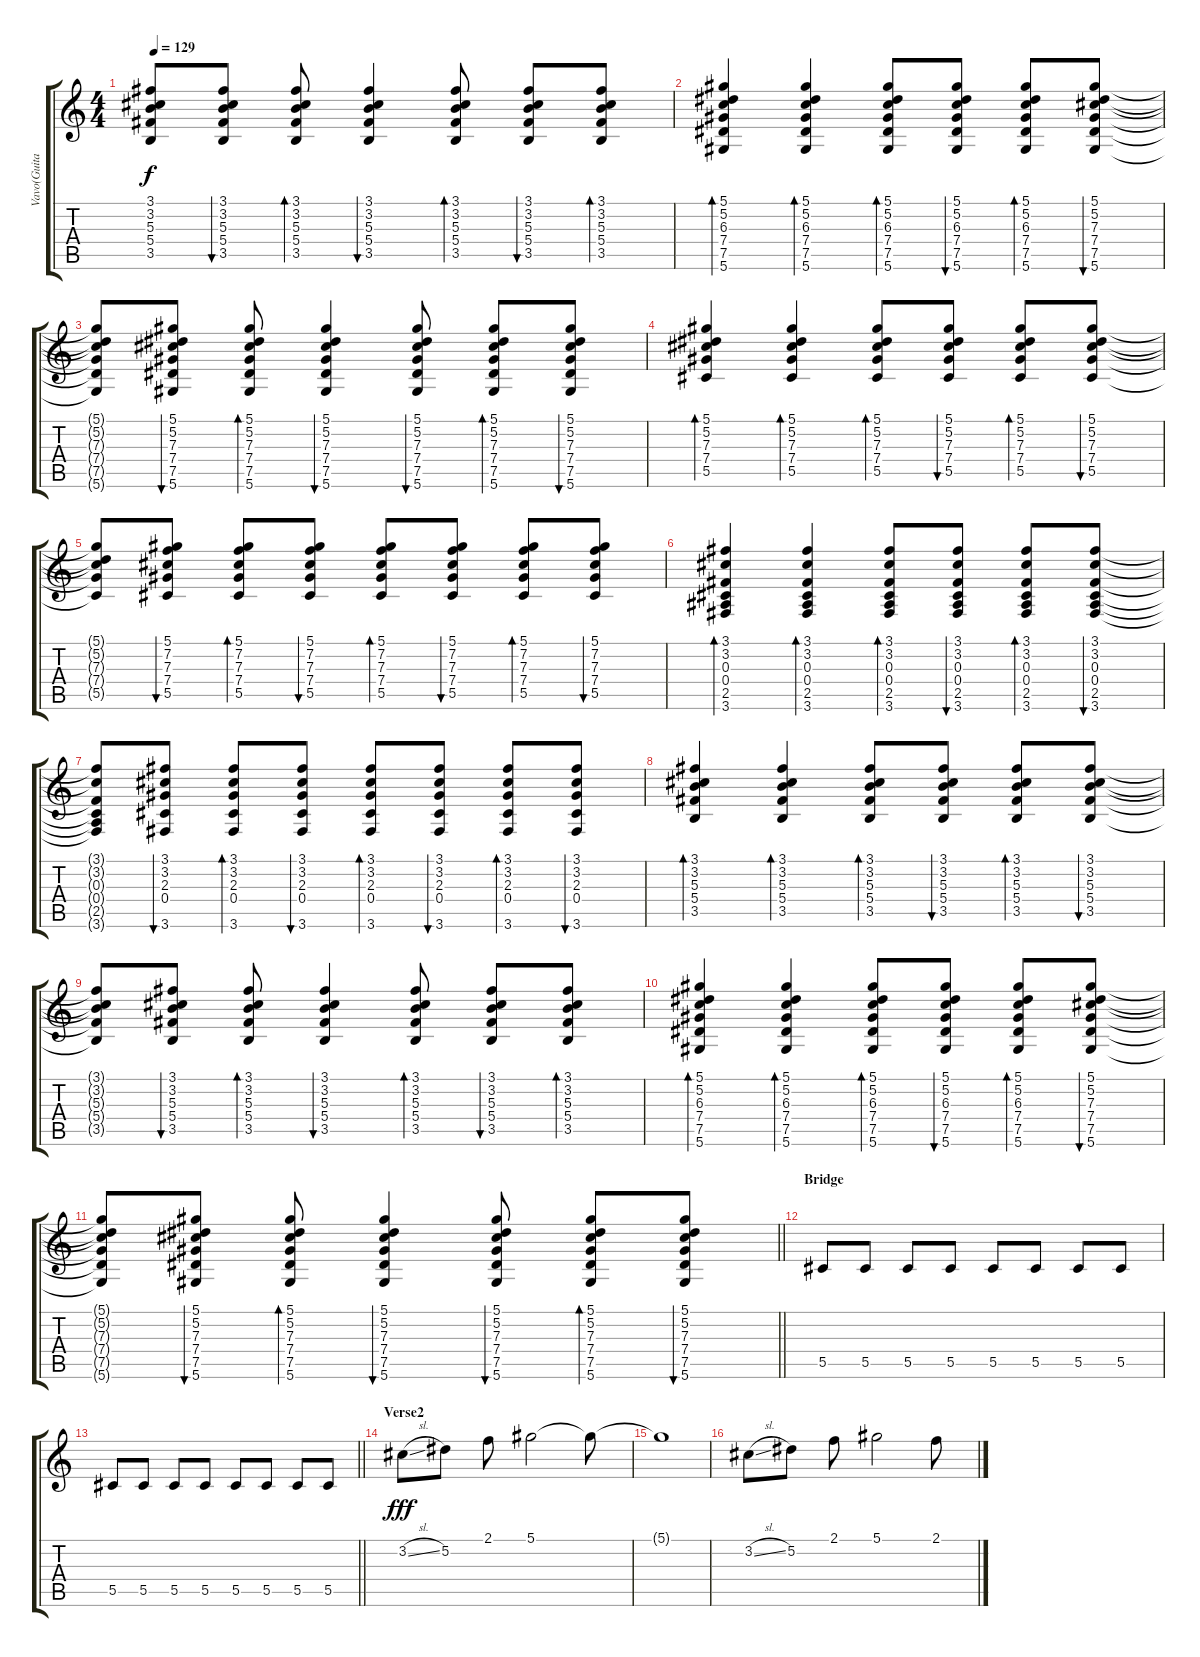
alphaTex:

\track ("Vavo(Guitarra)" "Vavo(Guita") {instrument electricguitarclean}
\staff {score tabs}
\tuning (Eb4 Bb3 Gb3 Db3 Ab2 Eb2) {hide}
\ts (4 4)
\tempo 129
\clef g2
\ks c
(3.1{t} 3.2{t} 5.3{t} 5.4{t} 3.5{t}).8{dy f} (3.1 3.2 5.3 5.4 3.5).8{bu 30} (3.1 3.2 5.3 5.4 3.5).8{bd 30} (3.1 3.2 5.3 5.4 3.5).4{bu 30} (3.1 3.2 5.3 5.4 3.5).8{bd 30} (3.1 3.2 5.3 5.4 3.5).8{bu 30} (3.1 3.2 5.3 5.4 3.5).8{bd 30} |
(5.1 5.2 6.3 7.4 7.5 5.6).4{bd 60} (5.1 5.2 6.3 7.4 7.5 5.6).4{bd 30} (5.1 5.2 6.3 7.4 7.5 5.6).8{bd 30} (5.1 5.2 6.3 7.4 7.5 5.6).8{bu 30} (5.1 5.2 6.3 7.4 7.5 5.6).8{bd 30} (5.1 5.2 7.3 7.4 7.5 5.6).8{bu 30} |
(5.1{t} 5.2{t} 7.3{t} 7.4{t} 7.5{t} 5.6{t}).8 (5.1 5.2 7.3 7.4 7.5 5.6).8{bu 30} (5.1 5.2 7.3 7.4 7.5 5.6).8{bd 30} (5.1 5.2 7.3 7.4 7.5 5.6).4{bu 30} (5.1 5.2 7.3 7.4 7.5 5.6).8{bu 30} (5.1 5.2 7.3 7.4 7.5 5.6).8{bd 30} (5.1 5.2 7.3 7.4 7.5 5.6).8{bu 30} |
(5.1 5.2 7.3 7.4 5.5).4{bd 60} (5.1 5.2 7.3 7.4 5.5).4{bd 30} (5.1 5.2 7.3 7.4 5.5).8{bd 30} (5.1 5.2 7.3 7.4 5.5).8{bu 30} (5.1 5.2 7.3 7.4 5.5).8{bd 30} (5.1 5.2 7.3 7.4 5.5).8{bu 30} |
(5.1{t} 5.2{t} 7.3{t} 7.4{t} 5.5{t}).8 (5.1 7.2 7.3 7.4 5.5).8{bu 30} (5.1 7.2 7.3 7.4 5.5).8{bd 30} (5.1 7.2 7.3 7.4 5.5).8{bu 30} (5.1 7.2 7.3 7.4 5.5).8{bd 30} (5.1 7.2 7.3 7.4 5.5).8{bu 30} (5.1 7.2 7.3 7.4 5.5).8{bd 30} (5.1 7.2 7.3 7.4 5.5).8{bu 30} |
(3.1 3.2 0.3 0.4 2.5 3.6).4{bd 60} (3.1 3.2 0.3 0.4 2.5 3.6).4{bd 30} (3.1 3.2 0.3 0.4 2.5 3.6).8{bd 30} (3.1 3.2 0.3 0.4 2.5 3.6).8{bu 30} (3.1 3.2 0.3 0.4 2.5 3.6).8{bd 30} (3.1 3.2 0.3 0.4 2.5 3.6).8{bu 30} |
(3.1{t} 3.2{t} 0.3{t} 0.4{t} 2.5{t} 3.6{t}).8 (3.1 3.2 2.3 0.4 3.6).8{bu 30} (3.1 3.2 2.3 0.4 3.6).8{bd 30} (3.1 3.2 2.3 0.4 3.6).8{bu 30} (3.1 3.2 2.3 0.4 3.6).8{bd 30} (3.1 3.2 2.3 0.4 3.6).8{bu 30} (3.1 3.2 2.3 0.4 3.6).8{bd 30} (3.1 3.2 2.3 0.4 3.6).8{bu 30} |
(3.1 3.2 5.3 5.4 3.5).4{bd 60} (3.1 3.2 5.3 5.4 3.5).4{bd 30} (3.1 3.2 5.3 5.4 3.5).8{bd 30} (3.1 3.2 5.3 5.4 3.5).8{bu 30} (3.1 3.2 5.3 5.4 3.5).8{bd 30} (3.1 3.2 5.3 5.4 3.5).8{bu 30} |
(3.1{t} 3.2{t} 5.3{t} 5.4{t} 3.5{t}).8 (3.1 3.2 5.3 5.4 3.5).8{bu 30} (3.1 3.2 5.3 5.4 3.5).8{bd 30} (3.1 3.2 5.3 5.4 3.5).4{bu 30} (3.1 3.2 5.3 5.4 3.5).8{bd 30} (3.1 3.2 5.3 5.4 3.5).8{bu 30} (3.1 3.2 5.3 5.4 3.5).8{bd 30} |
(5.1 5.2 6.3 7.4 7.5 5.6).4{bd 60} (5.1 5.2 6.3 7.4 7.5 5.6).4{bd 30} (5.1 5.2 6.3 7.4 7.5 5.6).8{bd 30} (5.1 5.2 6.3 7.4 7.5 5.6).8{bu 30} (5.1 5.2 6.3 7.4 7.5 5.6).8{bd 30} (5.1 5.2 7.3 7.4 7.5 5.6).8{bu 30} |
\barLineRight lightlight
(5.1{t} 5.2{t} 7.3{t} 7.4{t} 7.5{t} 5.6{t}).8 (5.1 5.2 7.3 7.4 7.5 5.6).8{bu 30} (5.1 5.2 7.3 7.4 7.5 5.6).8{bd 30} (5.1 5.2 7.3 7.4 7.5 5.6).4{bu 30} (5.1 5.2 7.3 7.4 7.5 5.6).8{bu 30} (5.1 5.2 7.3 7.4 7.5 5.6).8{bd 30} (5.1 5.2 7.3 7.4 7.5 5.6).8{bu 30} |
\section ("" "Bridge")
5.5.8{volume 16} 5.5.8 5.5.8 5.5.8 5.5.8 5.5.8 5.5.8 5.5.8 |
\barLineRight lightlight
5.5.8 5.5.8 5.5.8 5.5.8 5.5.8 5.5.8 5.5.8 5.5.8 |
\section ("" "Verse2")
3.2{sl}.8{dy fff} 5.2.8 2.1.8 5.1.2 5.1{t}.8 |
5.1{t}.1 |
3.2{sl}.8 5.2.8 2.1.8 5.1.2 2.1.8
